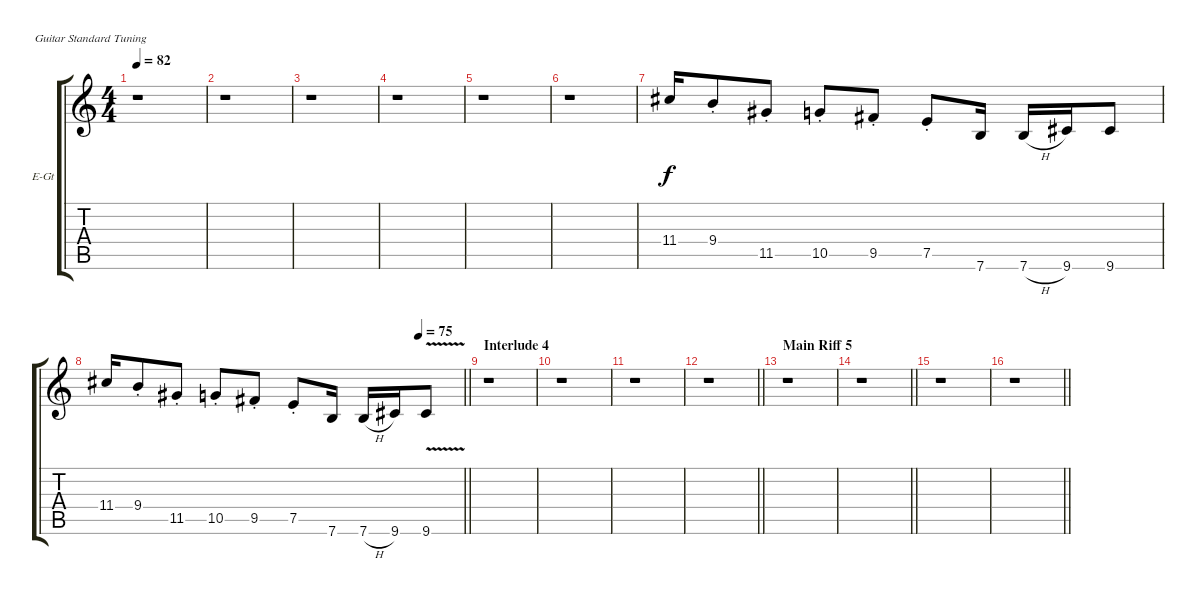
\bracketExtendMode groupsimilarinstruments
\firstSystemTrackNameOrientation horizontal
\otherSystemsTrackNameOrientation horizontal
\track ("Guitar Fills" "E-Gt") {instrument distortionguitar}
\staff {score tabs}
\tuning (E4 B3 G3 D3 A2 E2)
\ts (4 4)
\tempo 82
\clef g2
\ks c
r.1{dy f} |
r.1 |
r.1 |
r.1 |
r.1 |
r.1 |
11.4.16 9.4{st}.8 11.5{st}.8 10.5{st}.8 9.5{st}.8 7.5{st}.8 7.6.16 7.6{h}.16 9.6.16 9.6.8 |
\tempo (75 0.875)
\barLineRight lightlight
11.4.16 9.4{st}.8 11.5{st}.8 10.5{st}.8 9.5{st}.8 7.5{st}.8 7.6.16 7.6{h}.16 9.6.16 9.6{v}.8 |
\section ("" "Interlude 4")
r.1 |
r.1 |
r.1 |
\barLineRight lightlight
r.1 |
\section ("" "Main Riff 5")
r.1 |
\barLineRight lightlight
r.1 |
r.1 |
\barLineRight lightlight
r.1
